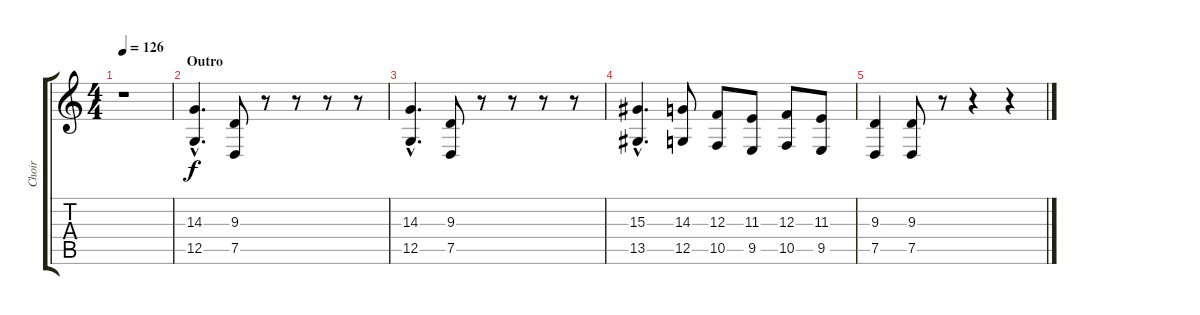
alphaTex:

\track ("Choir" "Choir") {instrument voiceoohs}
\staff {score tabs}
\tuning (D4 A3 F3 C3 G2 D2) {hide}
\ts (4 4)
\tempo 126
\clef g2
\ks c
r.1{dy f} |
\section ("" "Outro")
(14.3{hac} 12.5{hac}).4{d} (9.3 7.5).8 r.8 r.8 r.8 r.8 |
(14.3{hac} 12.5{hac}).4{d} (9.3 7.5).8 r.8 r.8 r.8 r.8 |
(15.3{hac} 13.5{hac}).4{d} (14.3 12.5).8 (12.3 10.5).8 (11.3 9.5).8 (12.3 10.5).8 (11.3 9.5).8 |
(9.3 7.5).4 (9.3 7.5).8 r.8 r.4 r.4
